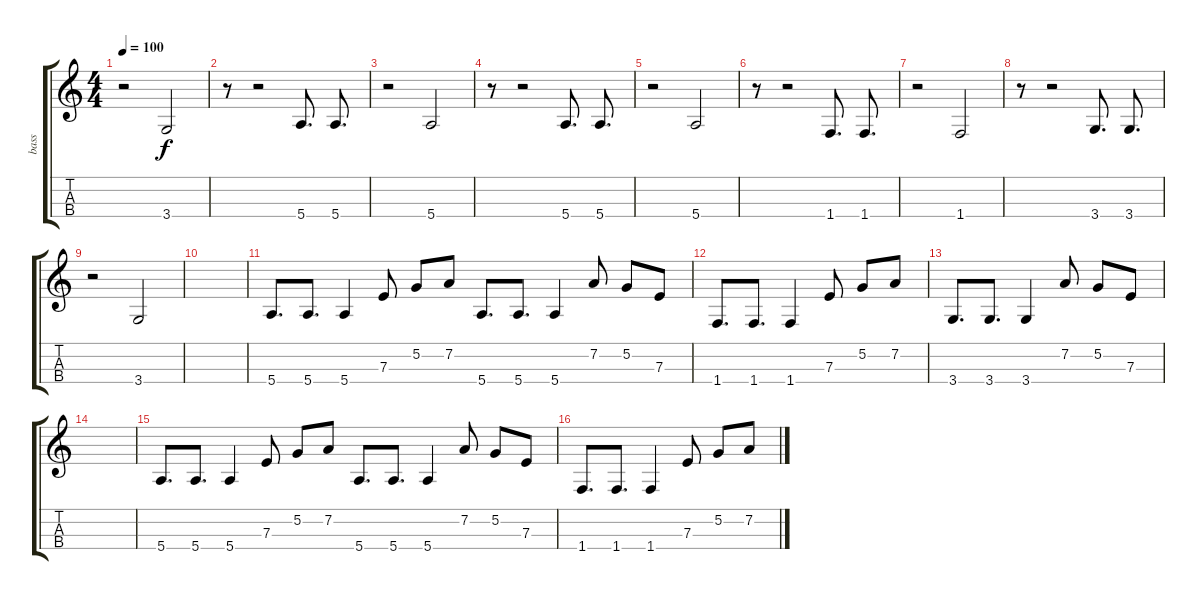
\track ("bass" "bass") {instrument electricbassfinger}
\staff {score tabs}
\tuning (G3 D3 A2 E2) {hide}
\ts (4 4)
\tempo 100
\clef g2
\ks c
r.2{dy f} 3.4.2 |
r.8 r.2 5.4.8{d} 5.4.8{d} |
r.2 5.4.2 |
r.8 r.2 5.4.8{d} 5.4.8{d} |
r.2 5.4.2 |
r.8 r.2 1.4.8{d} 1.4.8{d} |
r.2 1.4.2 |
r.8 r.2 3.4.8{d} 3.4.8{d} |
r.2 3.4.2 |
|
5.4.8{d} 5.4.8{d} 5.4.4 7.3.8 5.2.8 7.2.8 5.4.8{d} 5.4.8{d} 5.4.4 7.2.8 5.2.8 7.3.8 |
1.4.8{d} 1.4.8{d} 1.4.4 7.3.8 5.2.8 7.2.8 |
3.4.8{d} 3.4.8{d} 3.4.4 7.2.8 5.2.8 7.3.8 |
|
5.4.8{d} 5.4.8{d} 5.4.4 7.3.8 5.2.8 7.2.8 5.4.8{d} 5.4.8{d} 5.4.4 7.2.8 5.2.8 7.3.8 |
1.4.8{d} 1.4.8{d} 1.4.4 7.3.8 5.2.8 7.2.8
